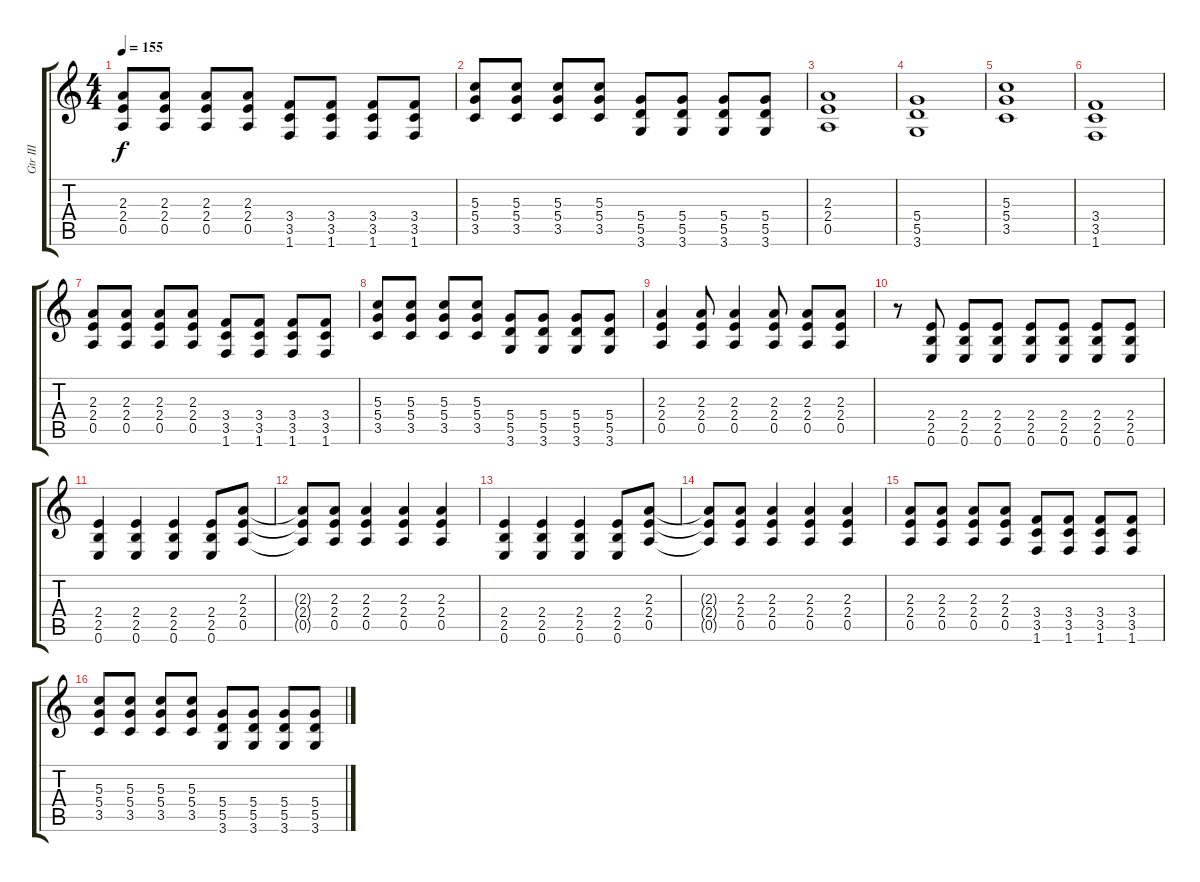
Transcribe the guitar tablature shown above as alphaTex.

\track ("Gtr III" "Gtr III") {instrument overdrivenguitar}
\staff {score tabs}
\tuning (E4 B3 G3 D3 A2 E2) {hide}
\ts (4 4)
\tempo 155
\clef g2
\ks c
(2.3 2.4 0.5).8{dy f} (2.3 2.4 0.5).8 (2.3 2.4 0.5).8 (2.3 2.4 0.5).8 (3.4 3.5 1.6).8 (3.4 3.5 1.6).8 (3.4 3.5 1.6).8 (3.4 3.5 1.6).8 |
(5.3 5.4 3.5).8 (5.3 5.4 3.5).8 (5.3 5.4 3.5).8 (5.3 5.4 3.5).8 (5.4 5.5 3.6).8 (5.4 5.5 3.6).8 (5.4 5.5 3.6).8 (5.4 5.5 3.6).8 |
(2.3 2.4 0.5).1 |
(5.4 5.5 3.6).1 |
(5.3 5.4 3.5).1 |
(3.4 3.5 1.6).1 |
(2.3 2.4 0.5).8 (2.3 2.4 0.5).8 (2.3 2.4 0.5).8 (2.3 2.4 0.5).8 (3.4 3.5 1.6).8 (3.4 3.5 1.6).8 (3.4 3.5 1.6).8 (3.4 3.5 1.6).8 |
(5.3 5.4 3.5).8 (5.3 5.4 3.5).8 (5.3 5.4 3.5).8 (5.3 5.4 3.5).8 (5.4 5.5 3.6).8 (5.4 5.5 3.6).8 (5.4 5.5 3.6).8 (5.4 5.5 3.6).8 |
(2.3 2.4 0.5).4 (2.3 2.4 0.5).8 (2.3 2.4 0.5).4 (2.3 2.4 0.5).8 (2.3 2.4 0.5).8 (2.3 2.4 0.5).8 |
r.8 (2.4 2.5 0.6).8 (2.4 2.5 0.6).8 (2.4 2.5 0.6).8 (2.4 2.5 0.6).8 (2.4 2.5 0.6).8 (2.4 2.5 0.6).8 (2.4 2.5 0.6).8 |
(2.4 2.5 0.6).4 (2.4 2.5 0.6).4 (2.4 2.5 0.6).4 (2.4 2.5 0.6).8 (2.3 2.4 0.5).8 |
(2.3{t} 2.4{t} 0.5{t}).8 (2.3 2.4 0.5).8 (2.3 2.4 0.5).4 (2.3 2.4 0.5).4 (2.3 2.4 0.5).4 |
(2.4 2.5 0.6).4 (2.4 2.5 0.6).4 (2.4 2.5 0.6).4 (2.4 2.5 0.6).8 (2.3 2.4 0.5).8 |
(2.3{t} 2.4{t} 0.5{t}).8 (2.3 2.4 0.5).8 (2.3 2.4 0.5).4 (2.3 2.4 0.5).4 (2.3 2.4 0.5).4 |
(2.3 2.4 0.5).8 (2.3 2.4 0.5).8 (2.3 2.4 0.5).8 (2.3 2.4 0.5).8 (3.4 3.5 1.6).8 (3.4 3.5 1.6).8 (3.4 3.5 1.6).8 (3.4 3.5 1.6).8 |
(5.3 5.4 3.5).8 (5.3 5.4 3.5).8 (5.3 5.4 3.5).8 (5.3 5.4 3.5).8 (5.4 5.5 3.6).8 (5.4 5.5 3.6).8 (5.4 5.5 3.6).8 (5.4 5.5 3.6).8
